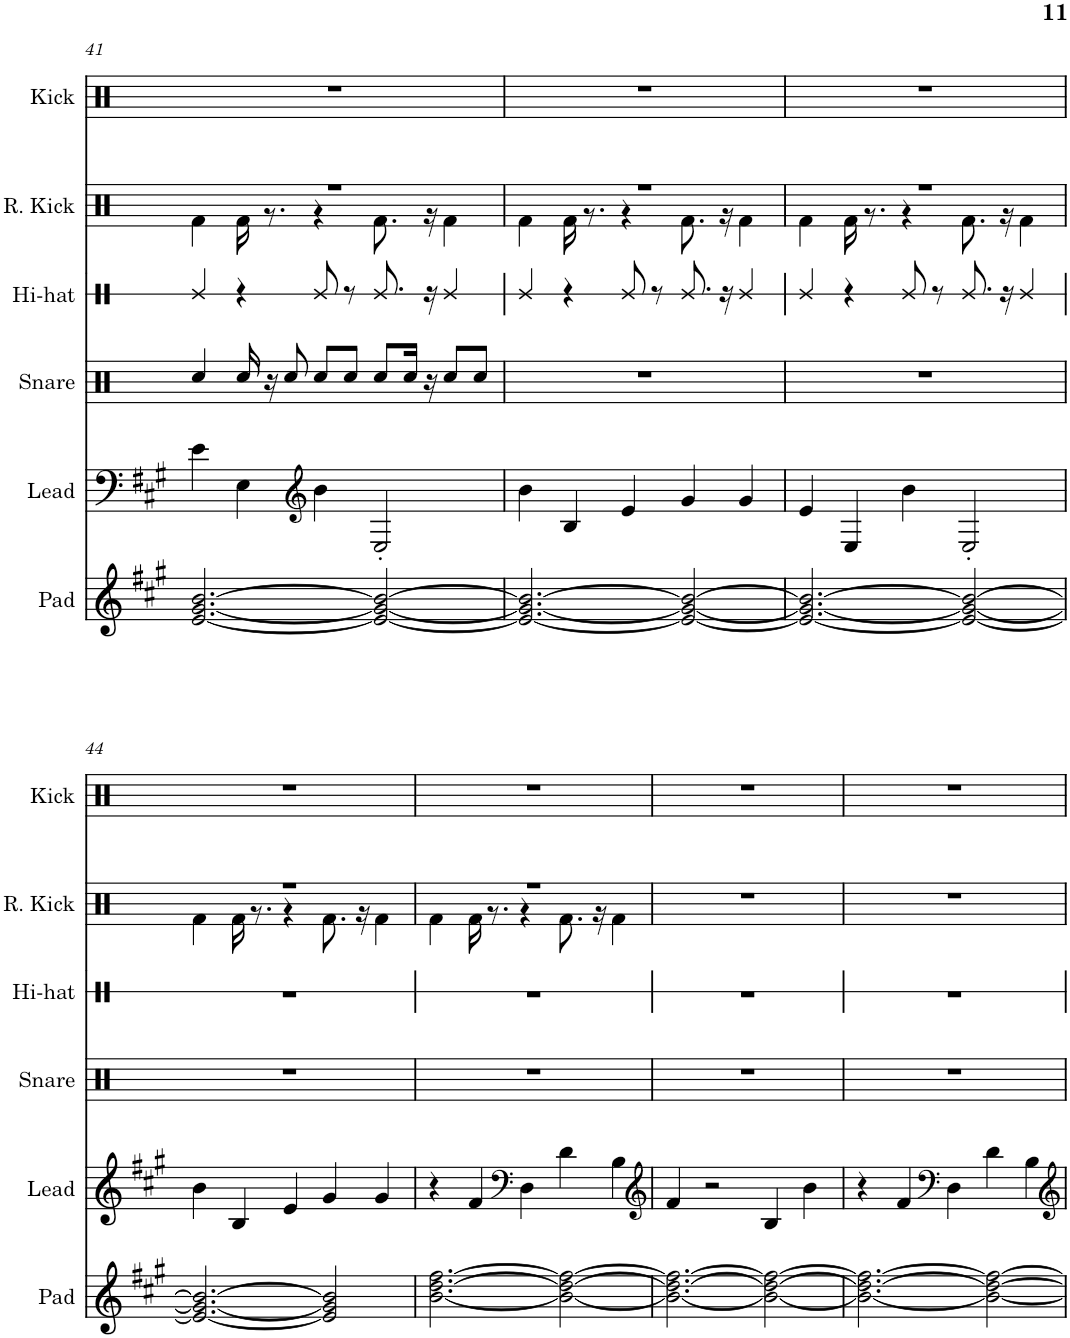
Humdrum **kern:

**kern	**kern	**kern	**kern	**kern	**kern
*part6	*part5	*part4	*part3	*part2	*part1
*staff6	*staff5	*staff4	*staff3	*staff2	*staff1
*I"Pad	*I"Lead	*I"Snare	*I"Hi-hat	*I"Reverb Kick	*I"Kick
*I'Pad	*I'Lead	*I'Snare	*I'Hi-hat	*I'R. Kick	*I'Kick
!!LO:PB:g=z
*clefG2	*clefF4	*clefX	*clefX	*clefX	*clefX
*k[f#c#g#]	*k[f#c#g#]	*k[f#c#g#]	*k[f#c#g#]	*k[f#c#g#]	*k[f#c#g#]
*M5/4	*M5/4	*M5/4	*M5/4	*M5/4	*M5/4
=41	=41	=41	=41	=41	=41
*	*	*	*	*^	*
[2.e/ [2.g#/ [2.b/	4e\	4Rcc/	4Re/	4%5r	4Rf\	4%5r
.	4E\	16Rcc/	4r	.	16Rf\	.
.	.	16r	.	.	8.r	.
.	.	8Rcc/	.	.	.	.
*	*clefG2	*	*	*	*	*
.	4b\	8Rcc/L	8Re/	.	4r	.
.	.	8Rcc/J	8r	.	.	.
2e/_ 2g#/_ 2b/_	2E'/	8Rcc/L	8.Re/	.	8.Rf\	.
.	.	16Rcc/Jk	.	.	.	.
.	.	16r	16r	.	16r	.
.	.	8Rcc/L	4Re/	.	4Rf\	.
.	.	8Rcc/J	.	.	.	.
=42	=42	=42	=42	=42	=42	=42
2.e/_ 2.g#/_ 2.b/_	4b\	4%5r	4Re/	4%5r	4Rf\	4%5r
.	4B/	.	4r	.	16Rf\	.
.	.	.	.	.	8.r	.
.	4e/	.	8Re/	.	4r	.
.	.	.	8r	.	.	.
2e/_ 2g#/_ 2b/_	4g#/	.	8.Re/	.	8.Rf\	.
.	.	.	16r	.	16r	.
.	4g#/	.	4Re/	.	4Rf\	.
=43	=43	=43	=43	=43	=43	=43
2.e/_ 2.g#/_ 2.b/_	4e/	4%5r	4Re/	4%5r	4Rf\	4%5r
.	4E/	.	4r	.	16Rf\	.
.	.	.	.	.	8.r	.
.	4b\	.	8Re/	.	4r	.
.	.	.	8r	.	.	.
2e/_ 2g#/_ 2b/_	2E'/	.	8.Re/	.	8.Rf\	.
.	.	.	16r	.	16r	.
.	.	.	4Re/	.	4Rf\	.
!!LO:LB:g=z
=44	=44	=44	=44	=44	=44	=44
2.e/_ 2.g#/_ 2.b/_	4b\	4%5r	4%5r	4%5r	4Rf\	4%5r
.	4B/	.	.	.	16Rf\	.
.	.	.	.	.	8.r	.
.	4e/	.	.	.	4r	.
2e/] 2g#/] 2b/]	4g#/	.	.	.	8.Rf\	.
.	.	.	.	.	16r	.
.	4g#/	.	.	.	4Rf\	.
=45	=45	=45	=45	=45	=45	=45
[2.b\ [2.dd\ [2.ff#\	4r	4%5r	4%5r	4%5r	4Rf\	4%5r
.	4f#/	.	.	.	16Rf\	.
.	.	.	.	.	8.r	.
*	*clefF4	*	*	*	*	*
.	4D\	.	.	.	4r	.
2b\_ 2dd\_ 2ff#\_	4d\	.	.	.	8.Rf\	.
.	.	.	.	.	16r	.
.	4B\	.	.	.	4Rf\	.
*	*	*	*	*v	*v	*
=46	=46	=46	=46	=46	=46
*	*clefG2	*	*	*	*
2.b\_ 2.dd\_ 2.ff#\_	4f#/	4%5r	4%5r	4%5r	4%5r
.	2r	.	.	.	.
2b\_ 2dd\_ 2ff#\_	4B/	.	.	.	.
.	4b\	.	.	.	.
=47	=47	=47	=47	=47	=47
2.b\_ 2.dd\_ 2.ff#\_	4r	4%5r	4%5r	4%5r	4%5r
.	4f#/	.	.	.	.
*	*clefF4	*	*	*	*
.	4D\	.	.	.	.
2b\_ 2dd\_ 2ff#\_	4d\	.	.	.	.
.	4B\	.	.	.	.
=	=	=	=	=	=
*-	*-	*-	*-	*-	*-
